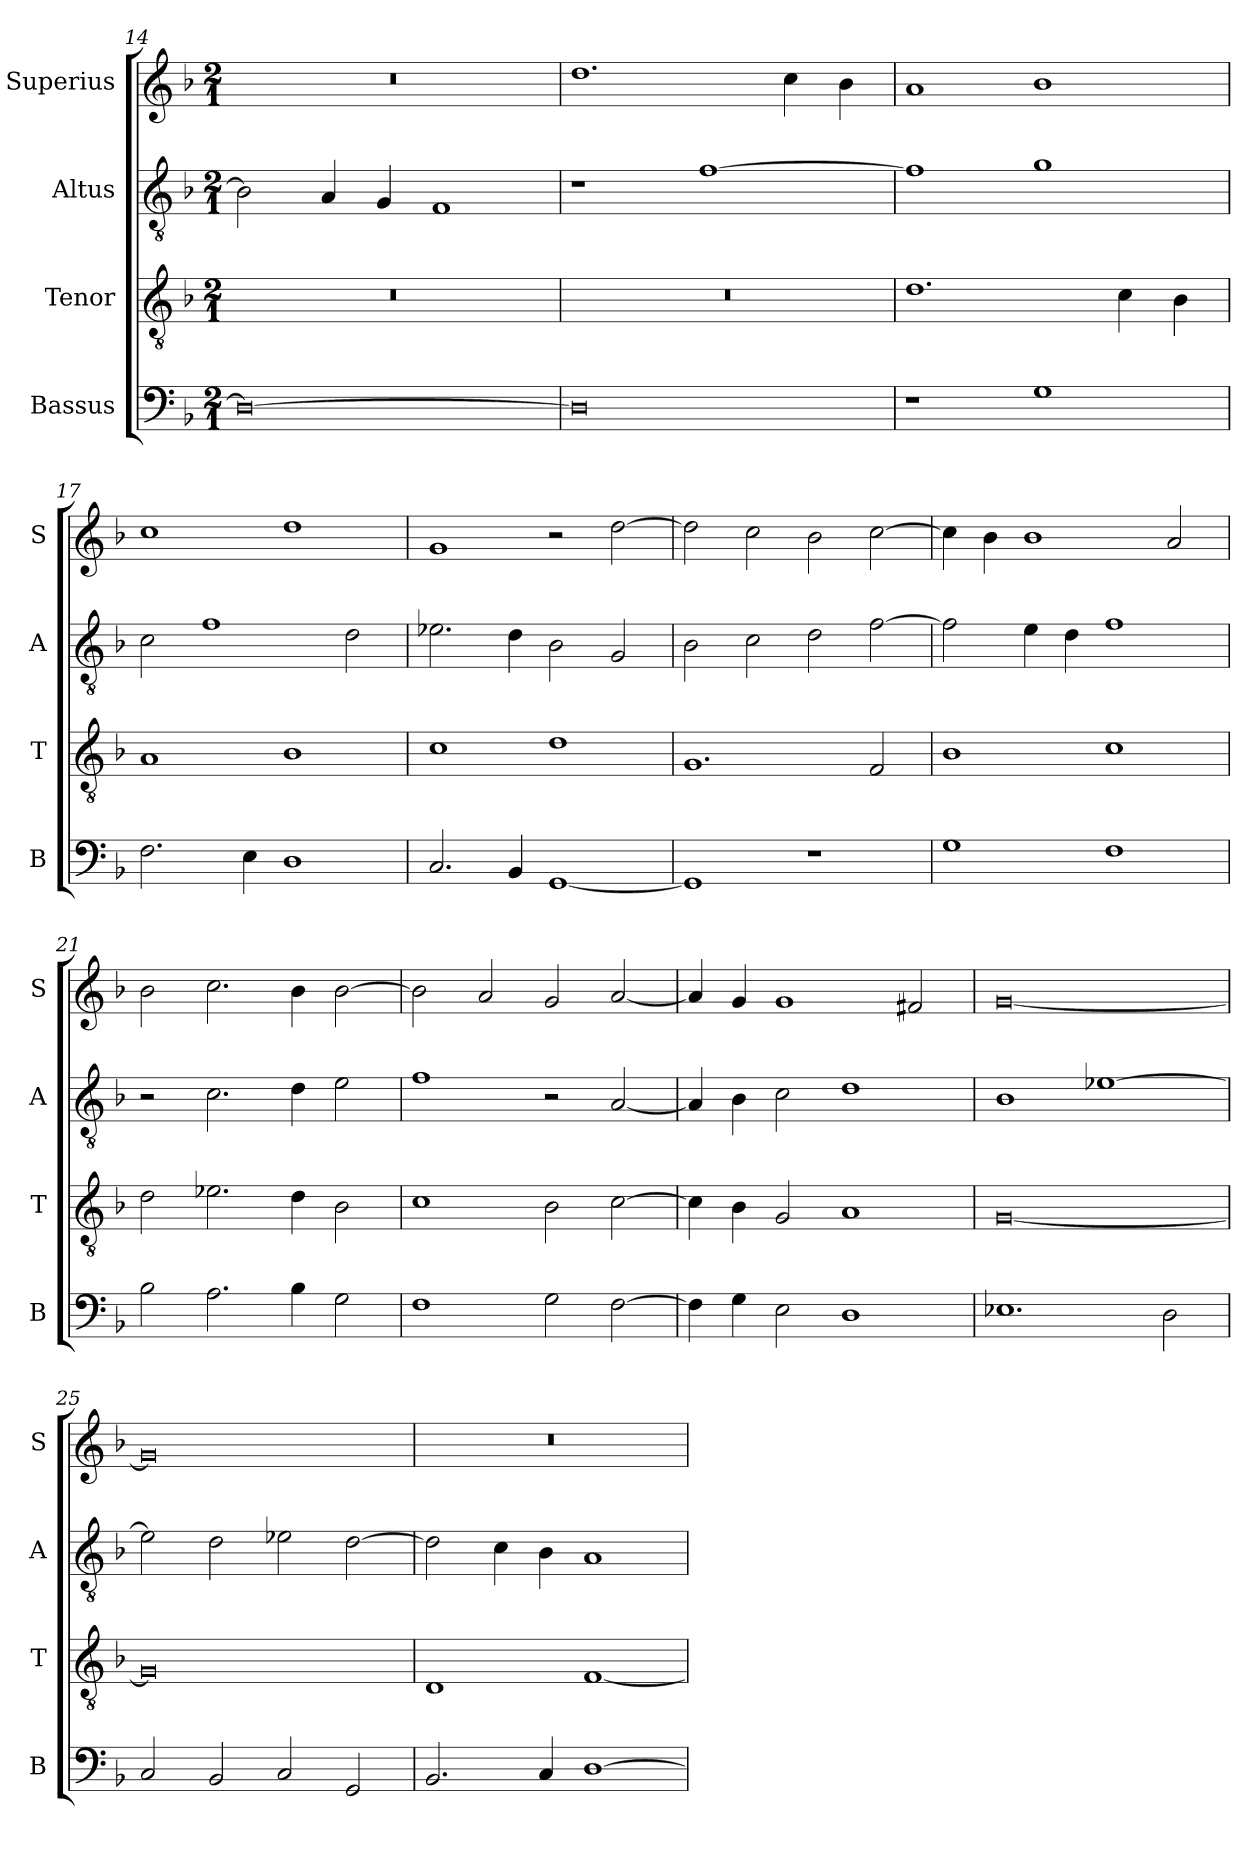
**kern	**kern	**kern	**kern
*part4	*part3	*part2	*part1
*staff4	*staff3	*staff2	*staff1
*I"Bassus	*I"Tenor	*I"Altus	*I"Superius
*I'B	*I'T	*I'A	*I'S
*clefF4	*clefGv2	*clefGv2	*clefG2
*k[b-]	*k[b-]	*k[b-]	*k[b-]
*M2/1	*M2/1	*M2/1	*M2/1
=14	=14	=14	=14
0D_	0r	2B-\]	0r
.	.	4A/	.
.	.	4G/	.
.	.	1F	.
=15	=15	=15	=15
0D]	0r	1r	1.dd
.	.	[1f	.
.	.	.	4cc\
.	.	.	4b-\
=16	=16	=16	=16
1r	1.d	1f]	1a
1G	.	1g	1b-
.	4c\	.	.
.	4B-\	.	.
=17	=17	=17	=17
2.F\	1A	2c\	1cc
.	.	1f	.
4E\	.	.	.
1D	1B-	.	1dd
.	.	2d\	.
=18	=18	=18	=18
2.C/	1c	2.e-X\	1g
4BB-/	.	4d\	.
[1GG	1d	2B-\	2r
.	.	2G/	[2dd\
=19	=19	=19	=19
1GG]	1.G	2B-\	2dd\]
.	.	2c\	2cc\
1r	.	2d\	2b-\
.	2F/	[2f\	[2cc\
=20	=20	=20	=20
1G	1B-	2f\]	4cc\]
.	.	.	4b-\
.	.	4e\	1b-
.	.	4d\	.
1F	1c	1f	.
.	.	.	2a/
=21	=21	=21	=21
2B-\	2d\	2r	2b-\
2.A\	2.e-X\	2.c\	2.cc\
4B-\	4d\	4d\	4b-\
2G\	2B-\	2e\	[2b-\
=22	=22	=22	=22
1F	1c	1f	2b-\]
.	.	.	2a/
2G\	2B-\	2r	2g/
[2F\	[2c\	[2A/	[2a/
=23	=23	=23	=23
4F\]	4c\]	4A/]	4a/]
4G\	4B-\	4B-\	4g/
2E\	2G/	2c\	1g
1D	1A	1d	.
.	.	.	2f#X/
=24	=24	=24	=24
1.E-X	[0G	1B-	[0g
.	.	[1e-X	.
2D\	.	.	.
=25	=25	=25	=25
2C/	0G]	2e-\]	0g]
2BB-/	.	2d\	.
2C/	.	2e-X\	.
2GG/	.	[2d\	.
=26	=26	=26	=26
2.BB-/	1D	2d\]	0r
.	.	4c\	.
4C/	.	4B-\	.
[1D	[1F	1A	.
=	=	=	=
*-	*-	*-	*-
